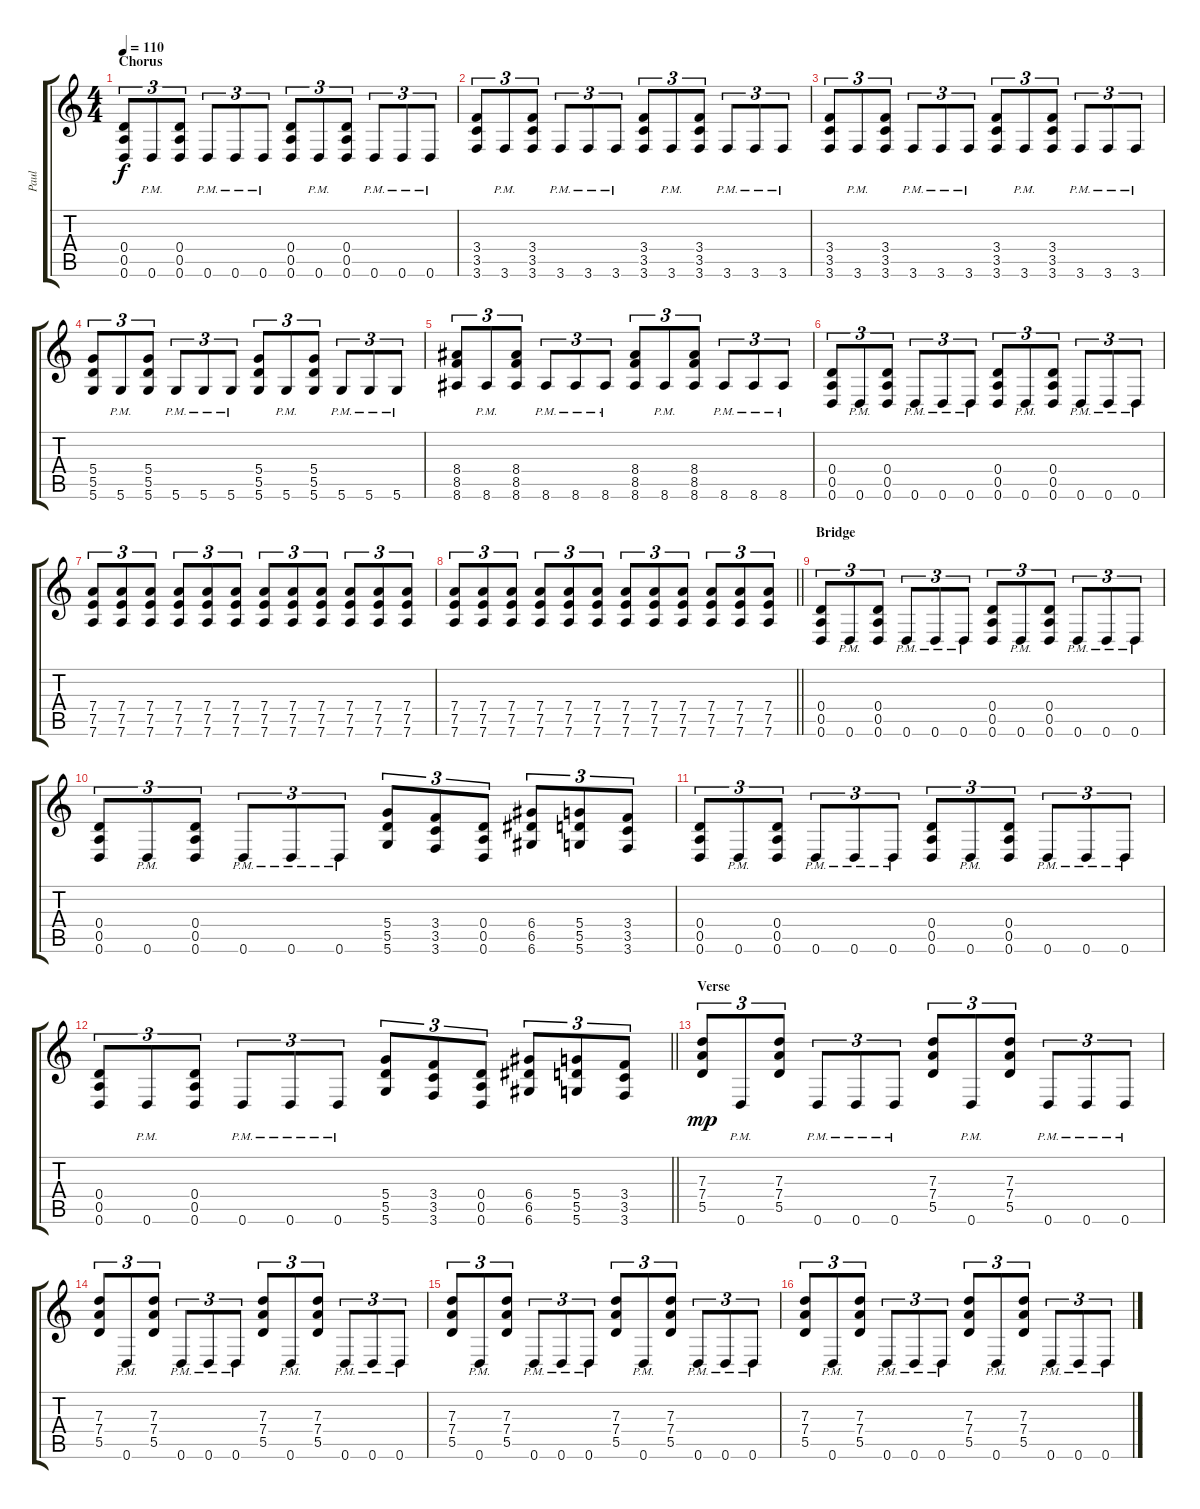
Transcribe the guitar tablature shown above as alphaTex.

\track ("Paul" "Paul") {instrument distortionguitar}
\staff {score tabs}
\tuning (E4 B3 G3 D3 A2 D2) {hide}
\ts (4 4)
\section ("" "Chorus")
\tempo 110
\clef g2
\ks c
(0.4 0.5 0.6).8{tu (3 2) dy f balance 8 instrument distortionguitar} 0.6{pm}.8{tu (3 2)} (0.4 0.5 0.6).8{tu (3 2)} 0.6{pm}.8{tu (3 2)} 0.6{pm}.8{tu (3 2)} 0.6{pm}.8{tu (3 2)} (0.4 0.5 0.6).8{tu (3 2)} 0.6{pm}.8{tu (3 2)} (0.4 0.5 0.6).8{tu (3 2)} 0.6{pm}.8{tu (3 2)} 0.6{pm}.8{tu (3 2)} 0.6{pm}.8{tu (3 2)} |
(3.4 3.5 3.6).8{tu (3 2)} 3.6{pm}.8{tu (3 2)} (3.4 3.5 3.6).8{tu (3 2)} 3.6{pm}.8{tu (3 2)} 3.6{pm}.8{tu (3 2)} 3.6{pm}.8{tu (3 2)} (3.4 3.5 3.6).8{tu (3 2)} 3.6{pm}.8{tu (3 2)} (3.4 3.5 3.6).8{tu (3 2)} 3.6{pm}.8{tu (3 2)} 3.6{pm}.8{tu (3 2)} 3.6{pm}.8{tu (3 2)} |
(3.4 3.5 3.6).8{tu (3 2)} 3.6{pm}.8{tu (3 2)} (3.4 3.5 3.6).8{tu (3 2)} 3.6{pm}.8{tu (3 2)} 3.6{pm}.8{tu (3 2)} 3.6{pm}.8{tu (3 2)} (3.4 3.5 3.6).8{tu (3 2)} 3.6{pm}.8{tu (3 2)} (3.4 3.5 3.6).8{tu (3 2)} 3.6{pm}.8{tu (3 2)} 3.6{pm}.8{tu (3 2)} 3.6{pm}.8{tu (3 2)} |
(5.4 5.5 5.6).8{tu (3 2)} 5.6{pm}.8{tu (3 2)} (5.4 5.5 5.6).8{tu (3 2)} 5.6{pm}.8{tu (3 2)} 5.6{pm}.8{tu (3 2)} 5.6{pm}.8{tu (3 2)} (5.4 5.5 5.6).8{tu (3 2)} 5.6{pm}.8{tu (3 2)} (5.4 5.5 5.6).8{tu (3 2)} 5.6{pm}.8{tu (3 2)} 5.6{pm}.8{tu (3 2)} 5.6{pm}.8{tu (3 2)} |
(8.4 8.5 8.6).8{tu (3 2)} 8.6{pm}.8{tu (3 2)} (8.4 8.5 8.6).8{tu (3 2)} 8.6{pm}.8{tu (3 2)} 8.6{pm}.8{tu (3 2)} 8.6{pm}.8{tu (3 2)} (8.4 8.5 8.6).8{tu (3 2)} 8.6{pm}.8{tu (3 2)} (8.4 8.5 8.6).8{tu (3 2)} 8.6{pm}.8{tu (3 2)} 8.6{pm}.8{tu (3 2)} 8.6{pm}.8{tu (3 2)} |
(0.4 0.5 0.6).8{tu (3 2)} 0.6{pm}.8{tu (3 2)} (0.4 0.5 0.6).8{tu (3 2)} 0.6{pm}.8{tu (3 2)} 0.6{pm}.8{tu (3 2)} 0.6{pm}.8{tu (3 2)} (0.4 0.5 0.6).8{tu (3 2)} 0.6{pm}.8{tu (3 2)} (0.4 0.5 0.6).8{tu (3 2)} 0.6{pm}.8{tu (3 2)} 0.6{pm}.8{tu (3 2)} 0.6{pm}.8{tu (3 2)} |
(7.4 7.5 7.6).8{tu (3 2)} (7.4 7.5 7.6).8{tu (3 2)} (7.4 7.5 7.6).8{tu (3 2)} (7.4 7.5 7.6).8{tu (3 2)} (7.4 7.5 7.6).8{tu (3 2)} (7.4 7.5 7.6).8{tu (3 2)} (7.4 7.5 7.6).8{tu (3 2)} (7.4 7.5 7.6).8{tu (3 2)} (7.4 7.5 7.6).8{tu (3 2)} (7.4 7.5 7.6).8{tu (3 2)} (7.4 7.5 7.6).8{tu (3 2)} (7.4 7.5 7.6).8{tu (3 2)} |
\barLineRight lightlight
(7.4 7.5 7.6).8{tu (3 2)} (7.4 7.5 7.6).8{tu (3 2)} (7.4 7.5 7.6).8{tu (3 2)} (7.4 7.5 7.6).8{tu (3 2)} (7.4 7.5 7.6).8{tu (3 2)} (7.4 7.5 7.6).8{tu (3 2)} (7.4 7.5 7.6).8{tu (3 2)} (7.4 7.5 7.6).8{tu (3 2)} (7.4 7.5 7.6).8{tu (3 2)} (7.4 7.5 7.6).8{tu (3 2)} (7.4 7.5 7.6).8{tu (3 2)} (7.4 7.5 7.6).8{tu (3 2)} |
\section ("" "Bridge")
(0.4 0.5 0.6).8{tu (3 2) balance 0} 0.6{pm}.8{tu (3 2)} (0.4 0.5 0.6).8{tu (3 2)} 0.6{pm}.8{tu (3 2)} 0.6{pm}.8{tu (3 2)} 0.6{pm}.8{tu (3 2)} (0.4 0.5 0.6).8{tu (3 2)} 0.6{pm}.8{tu (3 2)} (0.4 0.5 0.6).8{tu (3 2)} 0.6{pm}.8{tu (3 2)} 0.6{pm}.8{tu (3 2)} 0.6{pm}.8{tu (3 2)} |
(0.4 0.5 0.6).8{tu (3 2)} 0.6{pm}.8{tu (3 2)} (0.4 0.5 0.6).8{tu (3 2)} 0.6{pm}.8{tu (3 2)} 0.6{pm}.8{tu (3 2)} 0.6{pm}.8{tu (3 2)} (5.4 5.5 5.6).8{tu (3 2)} (3.4 3.5 3.6).8{tu (3 2)} (0.4 0.5 0.6).8{tu (3 2)} (6.4 6.5 6.6).8{tu (3 2)} (5.4 5.5 5.6).8{tu (3 2)} (3.4 3.5 3.6).8{tu (3 2)} |
(0.4 0.5 0.6).8{tu (3 2)} 0.6{pm}.8{tu (3 2)} (0.4 0.5 0.6).8{tu (3 2)} 0.6{pm}.8{tu (3 2)} 0.6{pm}.8{tu (3 2)} 0.6{pm}.8{tu (3 2)} (0.4 0.5 0.6).8{tu (3 2)} 0.6{pm}.8{tu (3 2)} (0.4 0.5 0.6).8{tu (3 2)} 0.6{pm}.8{tu (3 2)} 0.6{pm}.8{tu (3 2)} 0.6{pm}.8{tu (3 2)} |
\barLineRight lightlight
(0.4 0.5 0.6).8{tu (3 2)} 0.6{pm}.8{tu (3 2)} (0.4 0.5 0.6).8{tu (3 2)} 0.6{pm}.8{tu (3 2)} 0.6{pm}.8{tu (3 2)} 0.6{pm}.8{tu (3 2)} (5.4 5.5 5.6).8{tu (3 2)} (3.4 3.5 3.6).8{tu (3 2)} (0.4 0.5 0.6).8{tu (3 2)} (6.4 6.5 6.6).8{tu (3 2)} (5.4 5.5 5.6).8{tu (3 2)} (3.4 3.5 3.6).8{tu (3 2)} |
\section ("" "Verse")
(7.3 7.4 5.5).8{tu (3 2) dy mp balance 5 instrument electricguitarclean} 0.6{pm}.8{tu (3 2)} (7.3 7.4 5.5).8{tu (3 2)} 0.6{pm}.8{tu (3 2)} 0.6{pm}.8{tu (3 2)} 0.6{pm}.8{tu (3 2)} (7.3 7.4 5.5).8{tu (3 2)} 0.6{pm}.8{tu (3 2)} (7.3 7.4 5.5).8{tu (3 2)} 0.6{pm}.8{tu (3 2)} 0.6{pm}.8{tu (3 2)} 0.6{pm}.8{tu (3 2)} |
(7.3 7.4 5.5).8{tu (3 2) instrument electricguitarclean} 0.6{pm}.8{tu (3 2)} (7.3 7.4 5.5).8{tu (3 2)} 0.6{pm}.8{tu (3 2)} 0.6{pm}.8{tu (3 2)} 0.6{pm}.8{tu (3 2)} (7.3 7.4 5.5).8{tu (3 2)} 0.6{pm}.8{tu (3 2)} (7.3 7.4 5.5).8{tu (3 2)} 0.6{pm}.8{tu (3 2)} 0.6{pm}.8{tu (3 2)} 0.6{pm}.8{tu (3 2)} |
(7.3 7.4 5.5).8{tu (3 2)} 0.6{pm}.8{tu (3 2)} (7.3 7.4 5.5).8{tu (3 2)} 0.6{pm}.8{tu (3 2)} 0.6{pm}.8{tu (3 2)} 0.6{pm}.8{tu (3 2)} (7.3 7.4 5.5).8{tu (3 2)} 0.6{pm}.8{tu (3 2)} (7.3 7.4 5.5).8{tu (3 2)} 0.6{pm}.8{tu (3 2)} 0.6{pm}.8{tu (3 2)} 0.6{pm}.8{tu (3 2)} |
(7.3 7.4 5.5).8{tu (3 2) instrument electricguitarclean} 0.6{pm}.8{tu (3 2)} (7.3 7.4 5.5).8{tu (3 2)} 0.6{pm}.8{tu (3 2)} 0.6{pm}.8{tu (3 2)} 0.6{pm}.8{tu (3 2)} (7.3 7.4 5.5).8{tu (3 2)} 0.6{pm}.8{tu (3 2)} (7.3 7.4 5.5).8{tu (3 2)} 0.6{pm}.8{tu (3 2)} 0.6{pm}.8{tu (3 2)} 0.6{pm}.8{tu (3 2)}
